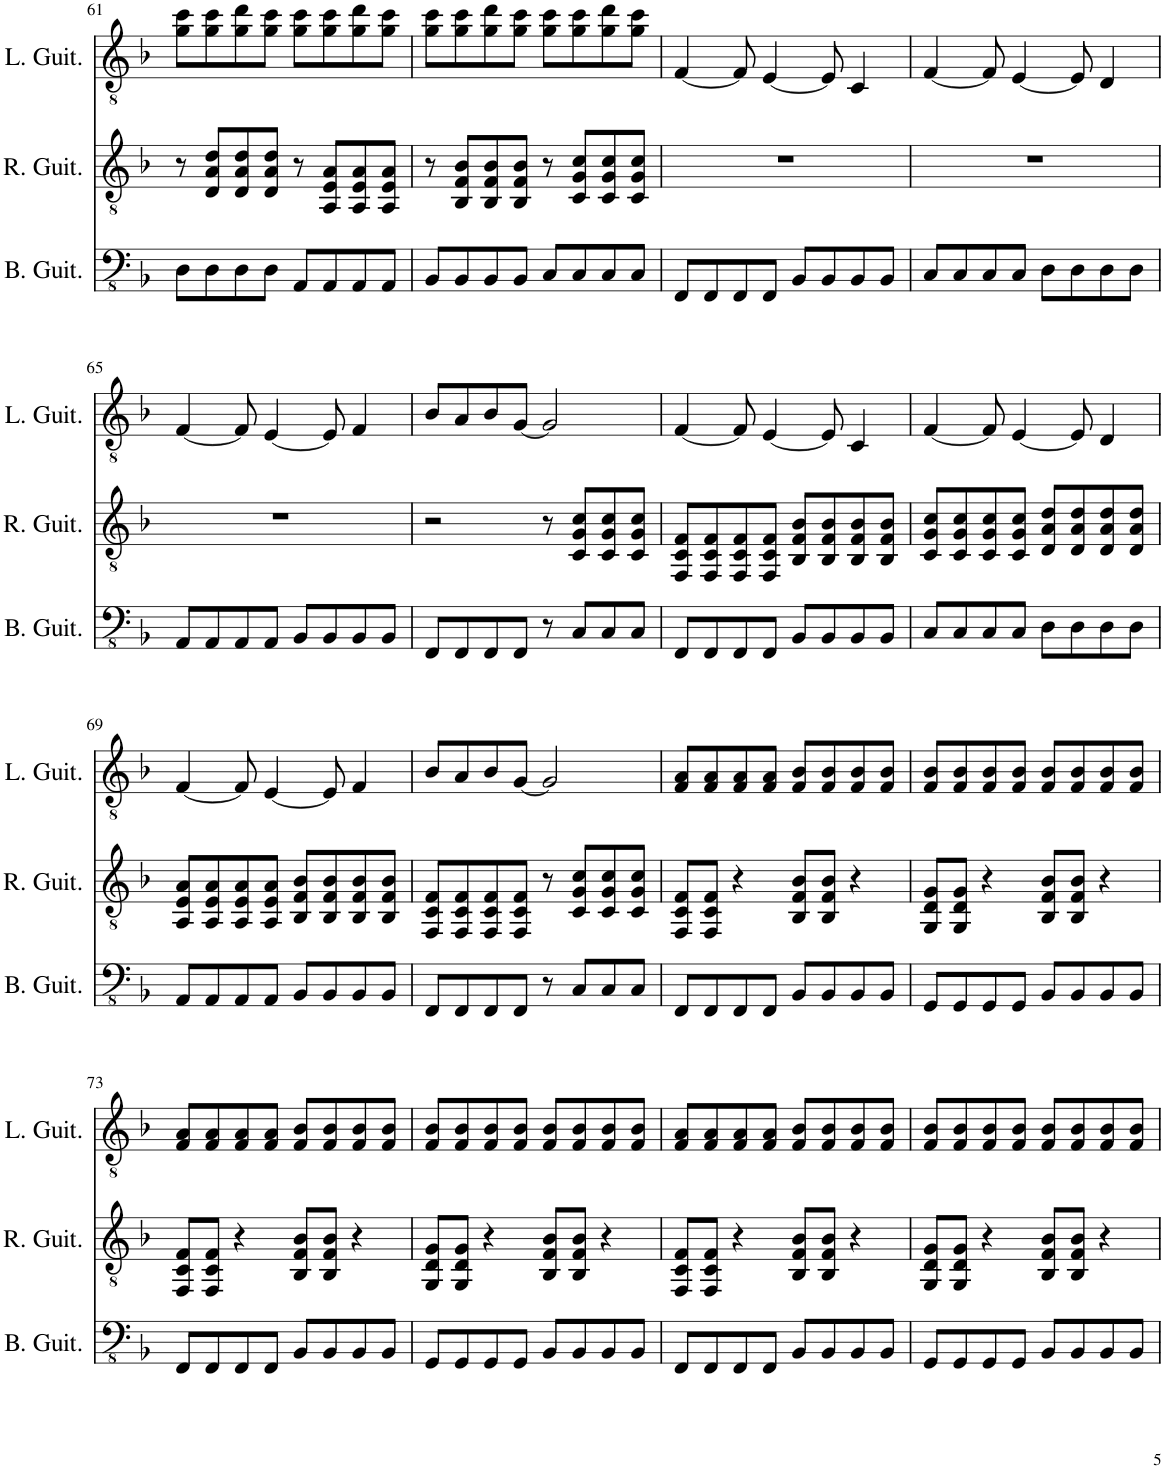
**kern	**kern	**kern
*part3	*part2	*part1
*staff3	*staff2	*staff1
*I"Bass Guitar	*I"R Guitar	*I"L Guitar
*I'B. Guit.	*I'R. Guit.	*I'L. Guit.
!!LO:PB:g=z
*clefFv4	*clefGv2	*clefGv2
*k[b-]	*k[b-]	*k[b-]
*M4/4	*M4/4	*M4/4
=61	=61	=61
8DD\L	8r	8g\ 8cc\L
8DD\	8D/ 8A/ 8d/L	8g\ 8cc\
8DD\	8D/ 8A/ 8d/	8g\ 8dd\
8DD\J	8D/ 8A/ 8d/J	8g\ 8cc\J
8AAA/L	8r	8g\ 8cc\L
8AAA/	8AA/ 8E/ 8A/L	8g\ 8cc\
8AAA/	8AA/ 8E/ 8A/	8g\ 8dd\
8AAA/J	8AA/ 8E/ 8A/J	8g\ 8cc\J
=62	=62	=62
8BBB-/L	8r	8g\ 8cc\L
8BBB-/	8BB-/ 8F/ 8B-/L	8g\ 8cc\
8BBB-/	8BB-/ 8F/ 8B-/	8g\ 8dd\
8BBB-/J	8BB-/ 8F/ 8B-/J	8g\ 8cc\J
8CC/L	8r	8g\ 8cc\L
8CC/	8C/ 8G/ 8c/L	8g\ 8cc\
8CC/	8C/ 8G/ 8c/	8g\ 8dd\
8CC/J	8C/ 8G/ 8c/J	8g\ 8cc\J
=63	=63	=63
8FFF/L	1r	[4F/
8FFF/	.	.
8FFF/	.	8F/]
8FFF/J	.	[4E/
8BBB-/L	.	.
8BBB-/	.	8E/]
8BBB-/	.	4C/
8BBB-/J	.	.
=64	=64	=64
8CC/L	1r	[4F/
8CC/	.	.
8CC/	.	8F/]
8CC/J	.	[4E/
8DD\L	.	.
8DD\	.	8E/]
8DD\	.	4D/
8DD\J	.	.
!!LO:LB:g=z
=65	=65	=65
8AAA/L	1r	[4F/
8AAA/	.	.
8AAA/	.	8F/]
8AAA/J	.	[4E/
8BBB-/L	.	.
8BBB-/	.	8E/]
8BBB-/	.	4F/
8BBB-/J	.	.
=66	=66	=66
8FFF/L	2r	8B-/L
8FFF/	.	8A/
8FFF/	.	8B-/
8FFF/J	.	[8G/J
8r	8r	2G/]
8CC/L	8C/ 8G/ 8c/L	.
8CC/	8C/ 8G/ 8c/	.
8CC/J	8C/ 8G/ 8c/J	.
=67	=67	=67
8FFF/L	8FF/ 8C/ 8F/L	[4F/
8FFF/	8FF/ 8C/ 8F/	.
8FFF/	8FF/ 8C/ 8F/	8F/]
8FFF/J	8FF/ 8C/ 8F/J	[4E/
8BBB-/L	8BB-/ 8F/ 8B-/L	.
8BBB-/	8BB-/ 8F/ 8B-/	8E/]
8BBB-/	8BB-/ 8F/ 8B-/	4C/
8BBB-/J	8BB-/ 8F/ 8B-/J	.
=68	=68	=68
8CC/L	8C/ 8G/ 8c/L	[4F/
8CC/	8C/ 8G/ 8c/	.
8CC/	8C/ 8G/ 8c/	8F/]
8CC/J	8C/ 8G/ 8c/J	[4E/
8DD\L	8D/ 8A/ 8d/L	.
8DD\	8D/ 8A/ 8d/	8E/]
8DD\	8D/ 8A/ 8d/	4D/
8DD\J	8D/ 8A/ 8d/J	.
!!LO:LB:g=z
=69	=69	=69
8AAA/L	8AA/ 8E/ 8A/L	[4F/
8AAA/	8AA/ 8E/ 8A/	.
8AAA/	8AA/ 8E/ 8A/	8F/]
8AAA/J	8AA/ 8E/ 8A/J	[4E/
8BBB-/L	8BB-/ 8F/ 8B-/L	.
8BBB-/	8BB-/ 8F/ 8B-/	8E/]
8BBB-/	8BB-/ 8F/ 8B-/	4F/
8BBB-/J	8BB-/ 8F/ 8B-/J	.
=70	=70	=70
8FFF/L	8FF/ 8C/ 8F/L	8B-/L
8FFF/	8FF/ 8C/ 8F/	8A/
8FFF/	8FF/ 8C/ 8F/	8B-/
8FFF/J	8FF/ 8C/ 8F/J	[8G/J
8r	8r	2G/]
8CC/L	8C/ 8G/ 8c/L	.
8CC/	8C/ 8G/ 8c/	.
8CC/J	8C/ 8G/ 8c/J	.
=71	=71	=71
8FFF/L	8FF/ 8C/ 8F/L	8F/ 8A/L
8FFF/	8FF/ 8C/ 8F/J	8F/ 8A/
8FFF/	4r	8F/ 8A/
8FFF/J	.	8F/ 8A/J
8BBB-/L	8BB-/ 8F/ 8B-/L	8F/ 8B-/L
8BBB-/	8BB-/ 8F/ 8B-/J	8F/ 8B-/
8BBB-/	4r	8F/ 8B-/
8BBB-/J	.	8F/ 8B-/J
=72	=72	=72
8GGG/L	8GG/ 8D/ 8G/L	8F/ 8B-/L
8GGG/	8GG/ 8D/ 8G/J	8F/ 8B-/
8GGG/	4r	8F/ 8B-/
8GGG/J	.	8F/ 8B-/J
8BBB-/L	8BB-/ 8F/ 8B-/L	8F/ 8B-/L
8BBB-/	8BB-/ 8F/ 8B-/J	8F/ 8B-/
8BBB-/	4r	8F/ 8B-/
8BBB-/J	.	8F/ 8B-/J
!!LO:LB:g=z
=73	=73	=73
8FFF/L	8FF/ 8C/ 8F/L	8F/ 8A/L
8FFF/	8FF/ 8C/ 8F/J	8F/ 8A/
8FFF/	4r	8F/ 8A/
8FFF/J	.	8F/ 8A/J
8BBB-/L	8BB-/ 8F/ 8B-/L	8F/ 8B-/L
8BBB-/	8BB-/ 8F/ 8B-/J	8F/ 8B-/
8BBB-/	4r	8F/ 8B-/
8BBB-/J	.	8F/ 8B-/J
=74	=74	=74
8GGG/L	8GG/ 8D/ 8G/L	8F/ 8B-/L
8GGG/	8GG/ 8D/ 8G/J	8F/ 8B-/
8GGG/	4r	8F/ 8B-/
8GGG/J	.	8F/ 8B-/J
8BBB-/L	8BB-/ 8F/ 8B-/L	8F/ 8B-/L
8BBB-/	8BB-/ 8F/ 8B-/J	8F/ 8B-/
8BBB-/	4r	8F/ 8B-/
8BBB-/J	.	8F/ 8B-/J
=75	=75	=75
8FFF/L	8FF/ 8C/ 8F/L	8F/ 8A/L
8FFF/	8FF/ 8C/ 8F/J	8F/ 8A/
8FFF/	4r	8F/ 8A/
8FFF/J	.	8F/ 8A/J
8BBB-/L	8BB-/ 8F/ 8B-/L	8F/ 8B-/L
8BBB-/	8BB-/ 8F/ 8B-/J	8F/ 8B-/
8BBB-/	4r	8F/ 8B-/
8BBB-/J	.	8F/ 8B-/J
=76	=76	=76
8GGG/L	8GG/ 8D/ 8G/L	8F/ 8B-/L
8GGG/	8GG/ 8D/ 8G/J	8F/ 8B-/
8GGG/	4r	8F/ 8B-/
8GGG/J	.	8F/ 8B-/J
8BBB-/L	8BB-/ 8F/ 8B-/L	8F/ 8B-/L
8BBB-/	8BB-/ 8F/ 8B-/J	8F/ 8B-/
8BBB-/	4r	8F/ 8B-/
8BBB-/J	.	8F/ 8B-/J
=	=	=
*-	*-	*-
